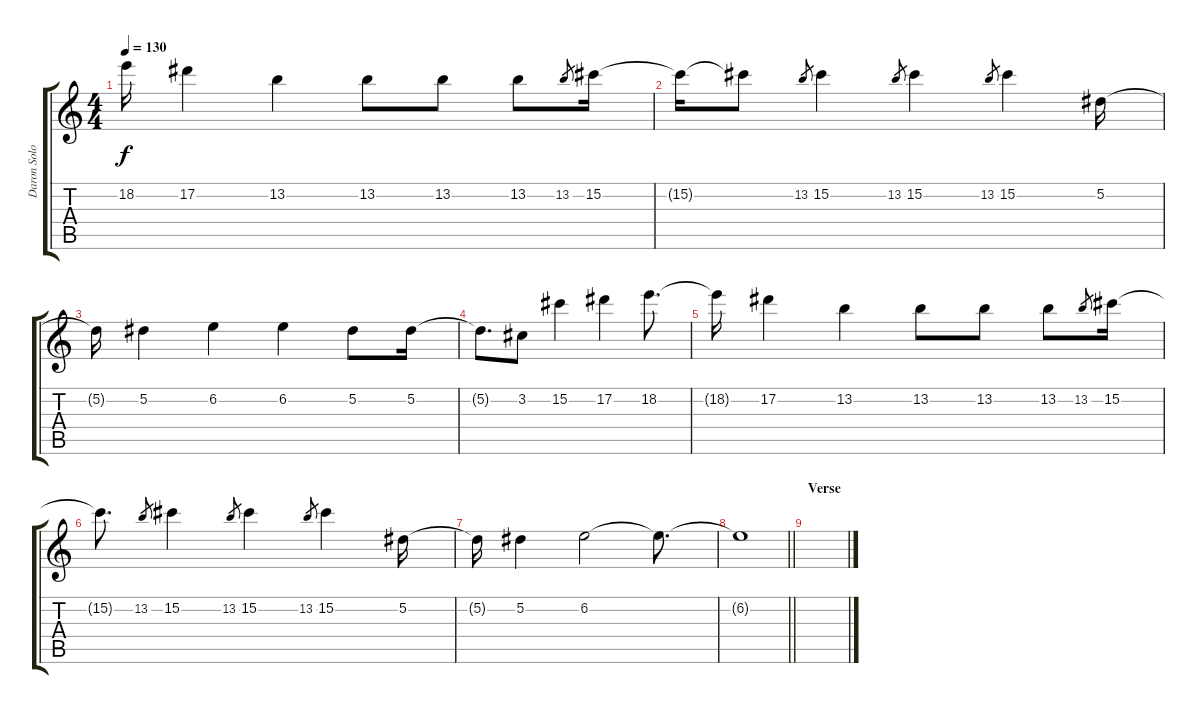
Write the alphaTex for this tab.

\track ("Daron Solo Delay/Reverb" "Daron Solo") {instrument overdrivenguitar}
\staff {score tabs}
\tuning (Eb4 Bb3 Gb3 Db3 Ab2 Db2) {hide}
\ts (4 4)
\tempo 130
\clef g2
\ks c
18.2{t}.16{dy f} 17.2.4 13.2.4 13.2.8 13.2.8 13.2.8 13.2.8{gr} 15.2.16 |
15.2{t}.16 15.2{t}.8 13.2.8{gr} 15.2.4 13.2.8{gr} 15.2.4 13.2.8{gr} 15.2.4 5.2.16 |
5.2{t}.16 5.2.4 6.2.4 6.2.4 5.2.8 5.2.16 |
5.2{t}.8{d} 3.2.8 15.2.4 17.2.4 18.2.8{d} |
18.2{t}.16 17.2.4 13.2.4 13.2.8 13.2.8 13.2.8 13.2.8{gr} 15.2.16 |
15.2{t}.8{d} 13.2.8{gr} 15.2.4 13.2.8{gr} 15.2.4 13.2.8{gr} 15.2.4 5.2.16 |
5.2{t}.16 5.2.4 6.2.2{volume 4} 6.2{t}.8{d} |
\barLineRight lightlight
6.2{t}.1 |
\section ("" "Verse")
